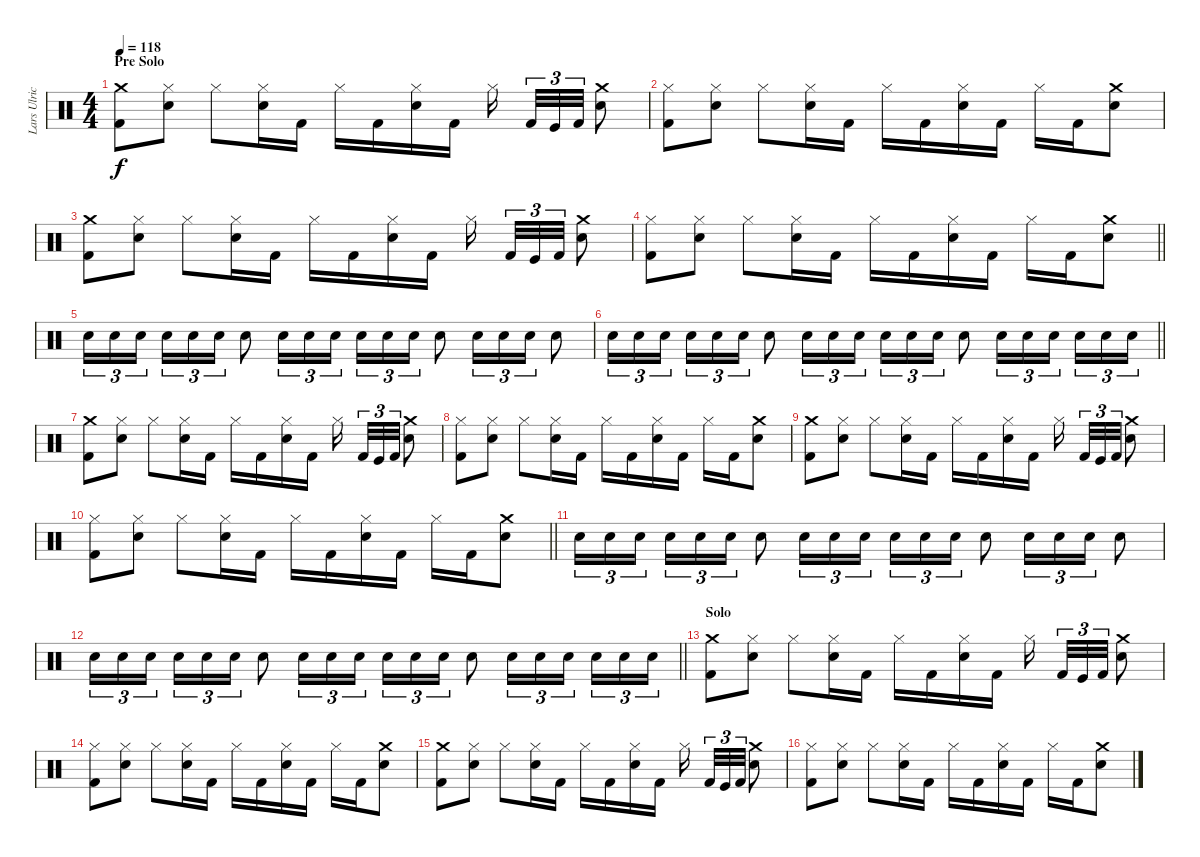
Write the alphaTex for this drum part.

\track ("Lars Ulrich" "Lars Ulric") {instrument percussion}
\staff {score}
\articulation defaults
\ts (4 4)
\section ("" "Pre Solo")
\tempo 118
\clef neutral
\ks c
("Crash medium (hit)" "Kick (hit) 2").8{dy f} ("Hi-Hat (closed)" "Electric Snare (hit)").8 "Hi-Hat (closed)".8 ("Hi-Hat (closed)" "Electric Snare (hit)").16 "Kick (hit) 2".16 "Hi-Hat (closed)".16 "Kick (hit) 2".16 ("Hi-Hat (closed)" "Electric Snare (hit)").16 "Kick (hit) 2".16 "Hi-Hat (closed)".16{beam splitsecondary} "Kick (hit) 2".32{tu (3 2)} "Kick (hit)".32{tu (3 2)} "Kick (hit) 2".32{tu (3 2)} ("Crash medium (hit)" "Electric Snare (hit)").8 |
("Hi-Hat (closed)" "Kick (hit) 2").8 ("Hi-Hat (closed)" "Electric Snare (hit)").8 "Hi-Hat (closed)".8 ("Hi-Hat (closed)" "Electric Snare (hit)").16 "Kick (hit) 2".16 "Hi-Hat (closed)".16 "Kick (hit) 2".16 ("Hi-Hat (closed)" "Electric Snare (hit)").16 "Kick (hit) 2".16 "Hi-Hat (closed)".16 "Kick (hit) 2".16 ("Crash medium (hit)" "Electric Snare (hit)").8 |
("Crash medium (hit)" "Kick (hit) 2").8 ("Hi-Hat (closed)" "Electric Snare (hit)").8 "Hi-Hat (closed)".8 ("Hi-Hat (closed)" "Electric Snare (hit)").16 "Kick (hit) 2".16 "Hi-Hat (closed)".16 "Kick (hit) 2".16 ("Hi-Hat (closed)" "Electric Snare (hit)").16 "Kick (hit) 2".16 "Hi-Hat (closed)".16{beam splitsecondary} "Kick (hit) 2".32{tu (3 2)} "Kick (hit)".32{tu (3 2)} "Kick (hit) 2".32{tu (3 2)} ("Crash medium (hit)" "Electric Snare (hit)").8 |
\barLineRight lightlight
("Hi-Hat (closed)" "Kick (hit) 2").8 ("Hi-Hat (closed)" "Electric Snare (hit)").8 "Hi-Hat (closed)".8 ("Hi-Hat (closed)" "Electric Snare (hit)").16 "Kick (hit) 2".16 "Hi-Hat (closed)".16 "Kick (hit) 2".16 ("Hi-Hat (closed)" "Electric Snare (hit)").16 "Kick (hit) 2".16 "Hi-Hat (closed)".16 "Kick (hit) 2".16 ("Crash medium (hit)" "Electric Snare (hit)").8 |
"Electric Snare (hit)".16{tu (3 2)} "Electric Snare (hit)".16{tu (3 2)} "Electric Snare (hit)".16{tu (3 2) beam splitsecondary} "Electric Snare (hit)".16{tu (3 2)} "Electric Snare (hit)".16{tu (3 2)} "Electric Snare (hit)".16{tu (3 2)} "Electric Snare (hit)".8 "Electric Snare (hit)".16{tu (3 2)} "Electric Snare (hit)".16{tu (3 2)} "Electric Snare (hit)".16{tu (3 2)} "Electric Snare (hit)".16{tu (3 2)} "Electric Snare (hit)".16{tu (3 2)} "Electric Snare (hit)".16{tu (3 2)} "Electric Snare (hit)".8 "Electric Snare (hit)".16{tu (3 2)} "Electric Snare (hit)".16{tu (3 2)} "Electric Snare (hit)".16{tu (3 2)} "Electric Snare (hit)".8 |
\barLineRight lightlight "Electric Snare (hit)".16{tu (3 2)} "Electric Snare (hit)".16{tu (3 2)} "Electric Snare (hit)".16{tu (3 2) beam splitsecondary} "Electric Snare (hit)".16{tu (3 2)} "Electric Snare (hit)".16{tu (3 2)} "Electric Snare (hit)".16{tu (3 2)} "Electric Snare (hit)".8 "Electric Snare (hit)".16{tu (3 2)} "Electric Snare (hit)".16{tu (3 2)} "Electric Snare (hit)".16{tu (3 2)} "Electric Snare (hit)".16{tu (3 2)} "Electric Snare (hit)".16{tu (3 2)} "Electric Snare (hit)".16{tu (3 2)} "Electric Snare (hit)".8 "Electric Snare (hit)".16{tu (3 2)} "Electric Snare (hit)".16{tu (3 2)} "Electric Snare (hit)".16{tu (3 2) beam splitsecondary} "Electric Snare (hit)".16{tu (3 2)} "Electric Snare (hit)".16{tu (3 2)} "Electric Snare (hit)".16{tu (3 2)}
|
("Crash medium (hit)" "Kick (hit) 2").8 ("Hi-Hat (closed)" "Electric Snare (hit)").8 "Hi-Hat (closed)".8 ("Hi-Hat (closed)" "Electric Snare (hit)").16 "Kick (hit) 2".16 "Hi-Hat (closed)".16 "Kick (hit) 2".16 ("Hi-Hat (closed)" "Electric Snare (hit)").16 "Kick (hit) 2".16 "Hi-Hat (closed)".16{beam splitsecondary} "Kick (hit) 2".32{tu (3 2)} "Kick (hit)".32{tu (3 2)} "Kick (hit) 2".32{tu (3 2)} ("Crash medium (hit)" "Electric Snare (hit)").8 |
("Hi-Hat (closed)" "Kick (hit) 2").8 ("Hi-Hat (closed)" "Electric Snare (hit)").8 "Hi-Hat (closed)".8 ("Hi-Hat (closed)" "Electric Snare (hit)").16 "Kick (hit) 2".16 "Hi-Hat (closed)".16 "Kick (hit) 2".16 ("Hi-Hat (closed)" "Electric Snare (hit)").16 "Kick (hit) 2".16 "Hi-Hat (closed)".16 "Kick (hit) 2".16 ("Crash medium (hit)" "Electric Snare (hit)").8 |
("Crash medium (hit)" "Kick (hit) 2").8 ("Hi-Hat (closed)" "Electric Snare (hit)").8 "Hi-Hat (closed)".8 ("Hi-Hat (closed)" "Electric Snare (hit)").16 "Kick (hit) 2".16 "Hi-Hat (closed)".16 "Kick (hit) 2".16 ("Hi-Hat (closed)" "Electric Snare (hit)").16 "Kick (hit) 2".16 "Hi-Hat (closed)".16{beam splitsecondary} "Kick (hit) 2".32{tu (3 2)} "Kick (hit)".32{tu (3 2)} "Kick (hit) 2".32{tu (3 2)} ("Crash medium (hit)" "Electric Snare (hit)").8 |
\barLineRight lightlight
("Hi-Hat (closed)" "Kick (hit) 2").8 ("Hi-Hat (closed)" "Electric Snare (hit)").8 "Hi-Hat (closed)".8 ("Hi-Hat (closed)" "Electric Snare (hit)").16 "Kick (hit) 2".16 "Hi-Hat (closed)".16 "Kick (hit) 2".16 ("Hi-Hat (closed)" "Electric Snare (hit)").16 "Kick (hit) 2".16 "Hi-Hat (closed)".16 "Kick (hit) 2".16 ("Crash medium (hit)" "Electric Snare (hit)").8 |
"Electric Snare (hit)".16{tu (3 2)} "Electric Snare (hit)".16{tu (3 2)} "Electric Snare (hit)".16{tu (3 2) beam splitsecondary} "Electric Snare (hit)".16{tu (3 2)} "Electric Snare (hit)".16{tu (3 2)} "Electric Snare (hit)".16{tu (3 2)} "Electric Snare (hit)".8 "Electric Snare (hit)".16{tu (3 2)} "Electric Snare (hit)".16{tu (3 2)} "Electric Snare (hit)".16{tu (3 2)} "Electric Snare (hit)".16{tu (3 2)} "Electric Snare (hit)".16{tu (3 2)} "Electric Snare (hit)".16{tu (3 2)} "Electric Snare (hit)".8 "Electric Snare (hit)".16{tu (3 2)} "Electric Snare (hit)".16{tu (3 2)} "Electric Snare (hit)".16{tu (3 2)} "Electric Snare (hit)".8 |
\barLineRight lightlight "Electric Snare (hit)".16{tu (3 2)} "Electric Snare (hit)".16{tu (3 2)} "Electric Snare (hit)".16{tu (3 2) beam splitsecondary} "Electric Snare (hit)".16{tu (3 2)} "Electric Snare (hit)".16{tu (3 2)} "Electric Snare (hit)".16{tu (3 2)} "Electric Snare (hit)".8 "Electric Snare (hit)".16{tu (3 2)} "Electric Snare (hit)".16{tu (3 2)} "Electric Snare (hit)".16{tu (3 2)} "Electric Snare (hit)".16{tu (3 2)} "Electric Snare (hit)".16{tu (3 2)} "Electric Snare (hit)".16{tu (3 2)} "Electric Snare (hit)".8 "Electric Snare (hit)".16{tu (3 2)} "Electric Snare (hit)".16{tu (3 2)} "Electric Snare (hit)".16{tu (3 2) beam splitsecondary} "Electric Snare (hit)".16{tu (3 2)} "Electric Snare (hit)".16{tu (3 2)} "Electric Snare (hit)".16{tu (3 2)}
|
\section ("" "Solo")
("Crash medium (hit)" "Kick (hit) 2").8 ("Hi-Hat (closed)" "Electric Snare (hit)").8 "Hi-Hat (closed)".8 ("Hi-Hat (closed)" "Electric Snare (hit)").16 "Kick (hit) 2".16 "Hi-Hat (closed)".16 "Kick (hit) 2".16 ("Hi-Hat (closed)" "Electric Snare (hit)").16 "Kick (hit) 2".16 "Hi-Hat (closed)".16{beam splitsecondary} "Kick (hit) 2".32{tu (3 2)} "Kick (hit)".32{tu (3 2)} "Kick (hit) 2".32{tu (3 2)} ("Crash medium (hit)" "Electric Snare (hit)").8 |
("Hi-Hat (closed)" "Kick (hit) 2").8 ("Hi-Hat (closed)" "Electric Snare (hit)").8 "Hi-Hat (closed)".8 ("Hi-Hat (closed)" "Electric Snare (hit)").16 "Kick (hit) 2".16 "Hi-Hat (closed)".16 "Kick (hit) 2".16 ("Hi-Hat (closed)" "Electric Snare (hit)").16 "Kick (hit) 2".16 "Hi-Hat (closed)".16 "Kick (hit) 2".16 ("Crash medium (hit)" "Electric Snare (hit)").8 |
("Crash medium (hit)" "Kick (hit) 2").8 ("Hi-Hat (closed)" "Electric Snare (hit)").8 "Hi-Hat (closed)".8 ("Hi-Hat (closed)" "Electric Snare (hit)").16 "Kick (hit) 2".16 "Hi-Hat (closed)".16 "Kick (hit) 2".16 ("Hi-Hat (closed)" "Electric Snare (hit)").16 "Kick (hit) 2".16 "Hi-Hat (closed)".16{beam splitsecondary} "Kick (hit) 2".32{tu (3 2)} "Kick (hit)".32{tu (3 2)} "Kick (hit) 2".32{tu (3 2)} ("Crash medium (hit)" "Electric Snare (hit)").8 |
("Hi-Hat (closed)" "Kick (hit) 2").8 ("Hi-Hat (closed)" "Electric Snare (hit)").8 "Hi-Hat (closed)".8 ("Hi-Hat (closed)" "Electric Snare (hit)").16 "Kick (hit) 2".16 "Hi-Hat (closed)".16 "Kick (hit) 2".16 ("Hi-Hat (closed)" "Electric Snare (hit)").16 "Kick (hit) 2".16 "Hi-Hat (closed)".16 "Kick (hit) 2".16 ("Crash medium (hit)" "Electric Snare (hit)").8
